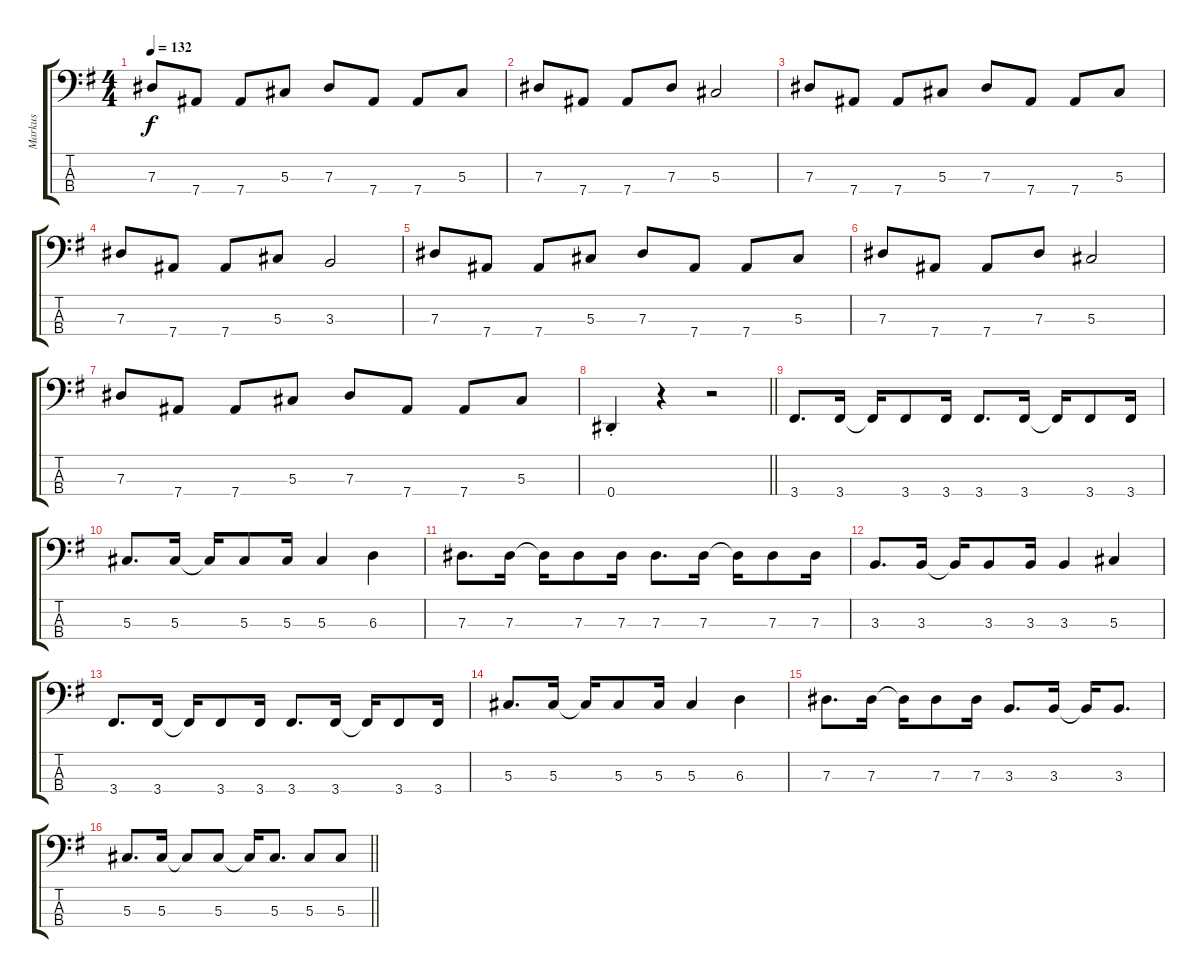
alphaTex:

\track ("Markus" "Markus") {instrument electricbassfinger}
\staff {score tabs}
\tuning (Gb2 Db2 Ab1 Eb1) {hide}
\ts (4 4)
\tempo 132
\clef f4
\ks eminor
7.3.8{dy f} 7.4.8 7.4.8 5.3.8 7.3.8 7.4.8 7.4.8 5.3.8 |
7.3.8 7.4.8 7.4.8 7.3.8 5.3.2 |
7.3.8 7.4.8 7.4.8 5.3.8 7.3.8 7.4.8 7.4.8 5.3.8 |
7.3.8 7.4.8 7.4.8 5.3.8 3.3.2 |
7.3.8 7.4.8 7.4.8 5.3.8 7.3.8 7.4.8 7.4.8 5.3.8 |
7.3.8 7.4.8 7.4.8 7.3.8 5.3.2 |
7.3.8 7.4.8 7.4.8 5.3.8 7.3.8 7.4.8 7.4.8 5.3.8 |
\barLineRight lightlight
0.4{st}.4 r.4 r.2 |
3.4.8{d} 3.4.16 3.4{t}.16 3.4.8 3.4.16 3.4.8{d} 3.4.16 3.4{t}.16 3.4.8 3.4.16 |
5.3.8{d} 5.3.16 5.3{t}.16 5.3.8 5.3.16 5.3.4 6.3.4 |
7.3.8{d} 7.3.16 7.3{t}.16 7.3.8 7.3.16 7.3.8{d} 7.3.16 7.3{t}.16 7.3.8 7.3.16 |
3.3.8{d} 3.3.16 3.3{t}.16 3.3.8 3.3.16 3.3.4 5.3.4 |
3.4.8{d} 3.4.16 3.4{t}.16 3.4.8 3.4.16 3.4.8{d} 3.4.16 3.4{t}.16 3.4.8 3.4.16 |
5.3.8{d} 5.3.16 5.3{t}.16 5.3.8 5.3.16 5.3.4 6.3.4 |
7.3.8{d} 7.3.16 7.3{t}.16 7.3.8 7.3.16 3.3.8{d} 3.3.16 3.3{t}.16 3.3.8{d} |
\barLineRight lightlight
5.3.8{d} 5.3.16 5.3{t}.8 5.3.8 5.3{t}.16 5.3.8{d} 5.3.8 5.3.8
